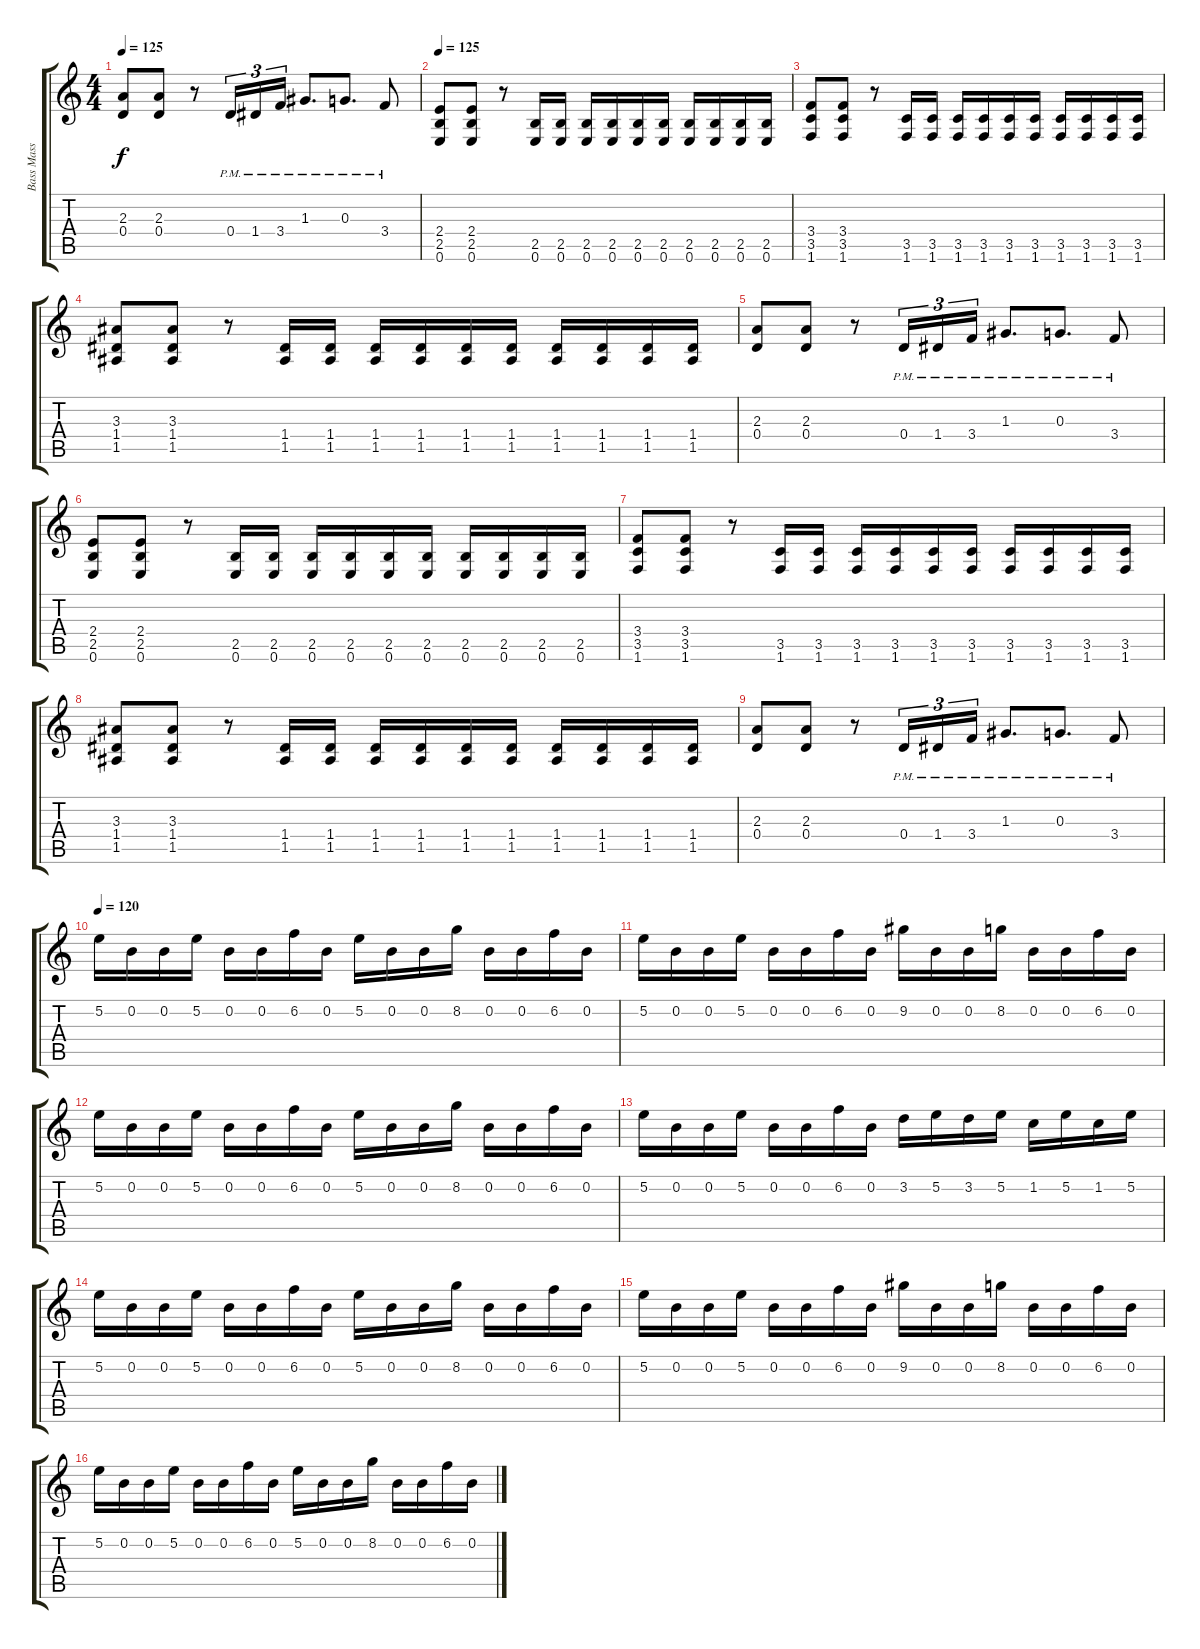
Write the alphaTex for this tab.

\track ("Bass Mass" "Bass Mass") {instrument overdrivenguitar}
\staff {score tabs}
\tuning (E4 B3 G3 D3 A2 E2) {hide}
\ts (4 4)
\tempo 125
\clef g2
\ks c
(2.3 0.4).8{dy f} (2.3 0.4).8 r.8 0.4{pm}.16{tu (3 2)} 1.4{pm}.16{tu (3 2)} 3.4{pm}.16{tu (3 2)} 1.3{pm}.8{d} 0.3{pm}.8{d} 3.4{pm}.8 |
\tempo 125
(2.4 2.5 0.6).8 (2.4 2.5 0.6).8 r.8 (2.5 0.6).16 (2.5 0.6).16 (2.5 0.6).16 (2.5 0.6).16 (2.5 0.6).16 (2.5 0.6).16 (2.5 0.6).16 (2.5 0.6).16 (2.5 0.6).16 (2.5 0.6).16 |
(3.4 3.5 1.6).8 (3.4 3.5 1.6).8 r.8 (3.5 1.6).16 (3.5 1.6).16 (3.5 1.6).16 (3.5 1.6).16 (3.5 1.6).16 (3.5 1.6).16 (3.5 1.6).16 (3.5 1.6).16 (3.5 1.6).16 (3.5 1.6).16 |
(3.3 1.4 1.5).8 (3.3 1.4 1.5).8 r.8 (1.4 1.5).16 (1.4 1.5).16 (1.4 1.5).16 (1.4 1.5).16 (1.4 1.5).16 (1.4 1.5).16 (1.4 1.5).16 (1.4 1.5).16 (1.4 1.5).16 (1.4 1.5).16 |
(2.3 0.4).8 (2.3 0.4).8 r.8 0.4{pm}.16{tu (3 2)} 1.4{pm}.16{tu (3 2)} 3.4{pm}.16{tu (3 2)} 1.3{pm}.8{d} 0.3{pm}.8{d} 3.4{pm}.8 |
(2.4 2.5 0.6).8 (2.4 2.5 0.6).8 r.8 (2.5 0.6).16 (2.5 0.6).16 (2.5 0.6).16 (2.5 0.6).16 (2.5 0.6).16 (2.5 0.6).16 (2.5 0.6).16 (2.5 0.6).16 (2.5 0.6).16 (2.5 0.6).16 |
(3.4 3.5 1.6).8 (3.4 3.5 1.6).8 r.8 (3.5 1.6).16 (3.5 1.6).16 (3.5 1.6).16 (3.5 1.6).16 (3.5 1.6).16 (3.5 1.6).16 (3.5 1.6).16 (3.5 1.6).16 (3.5 1.6).16 (3.5 1.6).16 |
(3.3 1.4 1.5).8 (3.3 1.4 1.5).8 r.8 (1.4 1.5).16 (1.4 1.5).16 (1.4 1.5).16 (1.4 1.5).16 (1.4 1.5).16 (1.4 1.5).16 (1.4 1.5).16 (1.4 1.5).16 (1.4 1.5).16 (1.4 1.5).16 |
(2.3 0.4).8 (2.3 0.4).8 r.8 0.4{pm}.16{tu (3 2)} 1.4{pm}.16{tu (3 2)} 3.4{pm}.16{tu (3 2)} 1.3{pm}.8{d} 0.3{pm}.8{d} 3.4{pm}.8 |
\tempo 120
5.2.16 0.2.16 0.2.16 5.2.16 0.2.16 0.2.16 6.2.16 0.2.16 5.2.16 0.2.16 0.2.16 8.2.16 0.2.16 0.2.16 6.2.16 0.2.16 |
5.2.16 0.2.16 0.2.16 5.2.16 0.2.16 0.2.16 6.2.16 0.2.16 9.2.16 0.2.16 0.2.16 8.2.16 0.2.16 0.2.16 6.2.16 0.2.16 |
5.2.16 0.2.16 0.2.16 5.2.16 0.2.16 0.2.16 6.2.16 0.2.16 5.2.16 0.2.16 0.2.16 8.2.16 0.2.16 0.2.16 6.2.16 0.2.16 |
5.2.16 0.2.16 0.2.16 5.2.16 0.2.16 0.2.16 6.2.16 0.2.16 3.2.16 5.2.16 3.2.16 5.2.16 1.2.16 5.2.16 1.2.16 5.2.16 |
5.2.16 0.2.16 0.2.16 5.2.16 0.2.16 0.2.16 6.2.16 0.2.16 5.2.16 0.2.16 0.2.16 8.2.16 0.2.16 0.2.16 6.2.16 0.2.16 |
5.2.16 0.2.16 0.2.16 5.2.16 0.2.16 0.2.16 6.2.16 0.2.16 9.2.16 0.2.16 0.2.16 8.2.16 0.2.16 0.2.16 6.2.16 0.2.16 |
5.2.16 0.2.16 0.2.16 5.2.16 0.2.16 0.2.16 6.2.16 0.2.16 5.2.16 0.2.16 0.2.16 8.2.16 0.2.16 0.2.16 6.2.16 0.2.16
